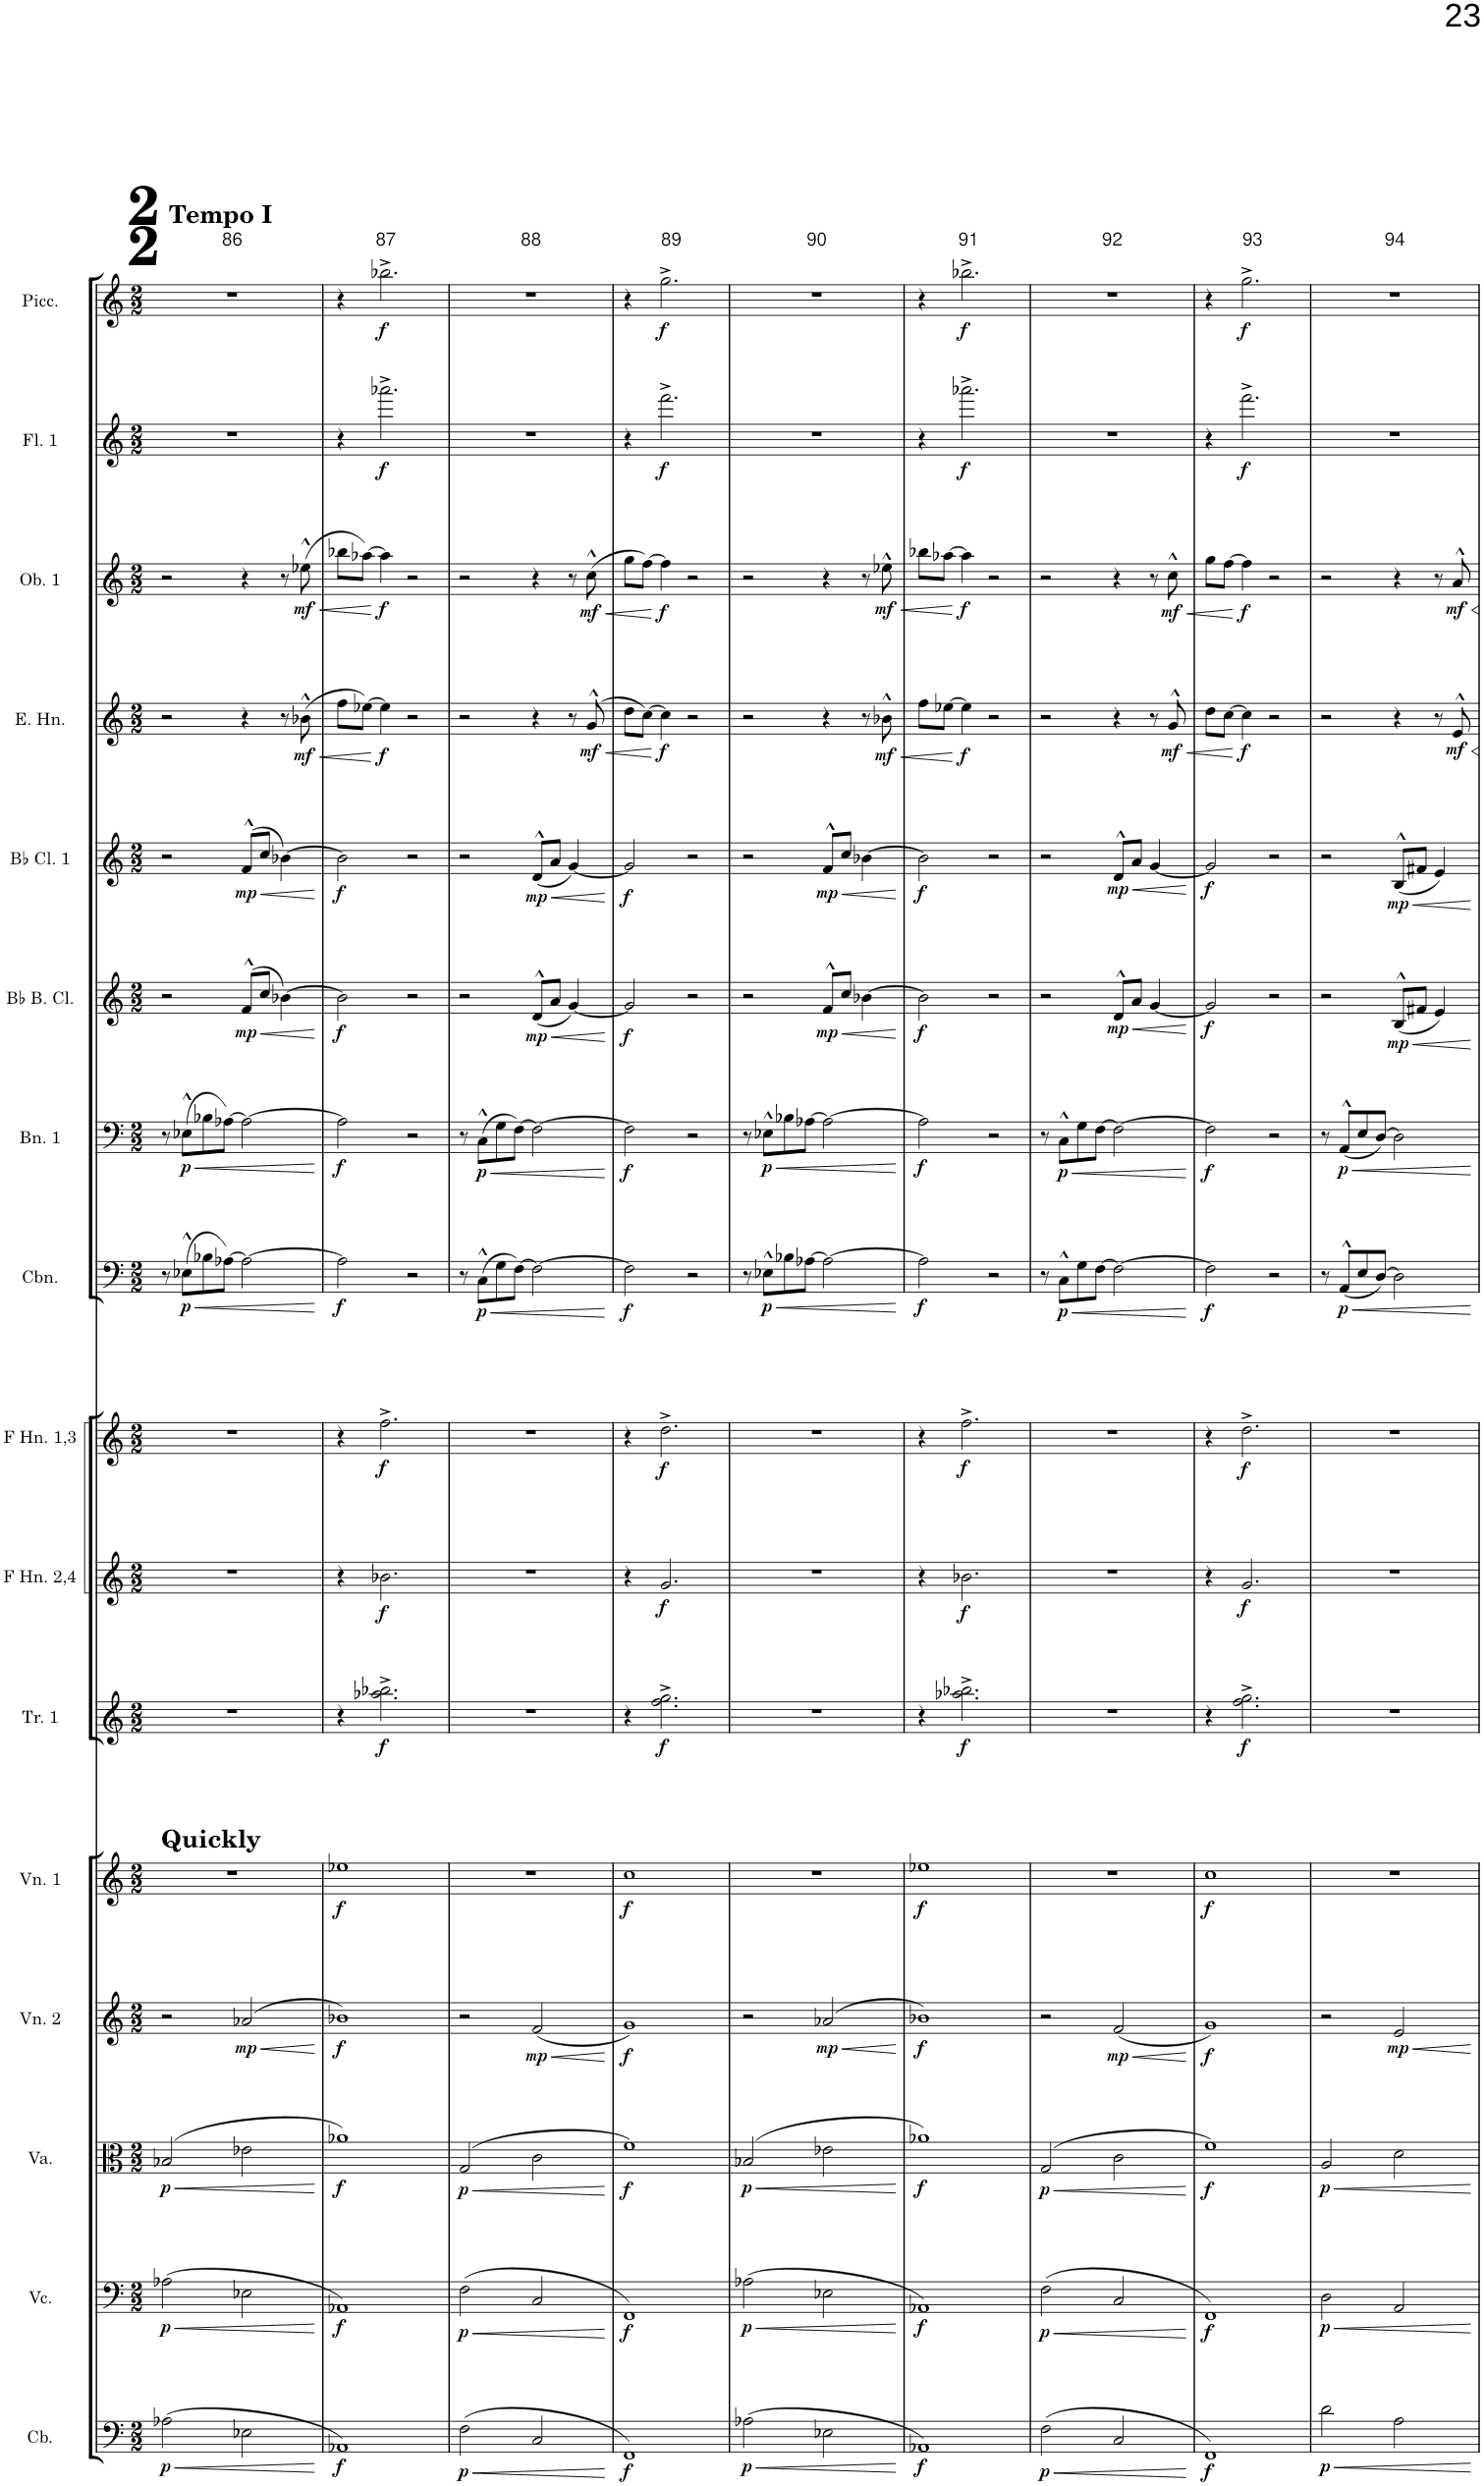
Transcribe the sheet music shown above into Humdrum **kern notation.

**kern	**dynam	**kern	**dynam	**kern	**dynam	**kern	**dynam	**kern	**dynam	**kern	**dynam	**kern	**dynam	**kern	**dynam	**kern	**dynam	**kern	**dynam	**kern	**dynam	**kern	**dynam	**kern	**dynam	**kern	**dynam	**kern	**dynam	**kern	**dynam
*part16	*part16	*part15	*part15	*part14	*part14	*part13	*part13	*part12	*part12	*part11	*part11	*part10	*part10	*part9	*part9	*part8	*part8	*part7	*part7	*part6	*part6	*part5	*part5	*part4	*part4	*part3	*part3	*part2	*part2	*part1	*part1
*staff16	*staff16	*staff15	*staff15	*staff14	*staff14	*staff13	*staff13	*staff12	*staff12	*staff11	*staff11	*staff10	*staff10	*staff9	*staff9	*staff8	*staff8	*staff7	*staff7	*staff6	*staff6	*staff5	*staff5	*staff4	*staff4	*staff3	*staff3	*staff2	*staff2	*staff1	*staff1
*I"Contrabass	*	*I"Violoncello	*	*I"Viola	*	*I"Violin 2	*	*I"Violin 1	*	*I"Trumpet 1	*	*I"Horn in F 2,4	*	*I"Horn in F 1,3	*	*I"Contrabassoon	*	*I"Bassoon 1	*	*I"Bb Bass Clarinet	*	*I"Bb Clarinet 1	*	*I"English Horn	*	*I"Oboe 1	*	*I"Flute 1	*	*I"Piccolo	*
*I'Cb.	*	*I'Vc.	*	*I'Va.	*	*I'Vn. 2	*	*I'Vn. 1	*	*I'Tr. 1	*	*	*	*	*	*I'Cbn.	*	*I'Bn. 1	*	*I'Bb B. Cl.	*	*I'Bb Cl. 1	*	*I'E. Hn.	*	*I'Ob. 1	*	*I'Fl. 1	*	*I'Picc.	*
!!LO:PB:g=z
*clefF4	*	*clefF4	*	*clefC3	*	*clefG2	*	*clefG2	*	*clefG2	*	*clefG2	*	*clefG2	*	*clefF4	*	*clefF4	*	*clefG2	*	*clefG2	*	*clefG2	*	*clefG2	*	*clefG2	*	*clefG2	*
*Trd7c12	*	*	*	*	*	*	*	*	*	*Trd1c2	*	*Trd4c7	*	*Trd4c7	*	*Trd7c12	*	*	*	*Trd8c14	*	*Trd1c2	*	*Trd4c7	*	*	*	*	*	*Trd-7c-12	*
*k[]	*	*k[]	*	*k[]	*	*k[]	*	*k[]	*	*k[]	*	*k[]	*	*k[]	*	*k[]	*	*k[]	*	*k[]	*	*k[]	*	*k[]	*	*k[]	*	*k[]	*	*k[]	*
*M2/2	*	*M2/2	*	*M2/2	*	*M2/2	*	*M2/2	*	*M2/2	*	*M2/2	*	*M2/2	*	*M2/2	*	*M2/2	*	*M2/2	*	*M2/2	*	*M2/2	*	*M2/2	*	*M2/2	*	*M2/2	*
=86	=86	=86	=86	=86	=86	=86	=86	=86	=86	=86	=86	=86	=86	=86	=86	=86	=86	=86	=86	=86	=86	=86	=86	=86	=86	=86	=86	=86	=86	=86	=86
!	!	!	!	!	!	!	!	!	!	!	!	!	!	!	!	!	!	!	!	!	!	!	!	!	!	!	!	!	!	!LO:TX:a:B:t=Tempo I	!
!	!	!	!	!	!	!	!	!	!	!	!	!	!	!	!	!	!	!	!	!	!	!	!	!	!	!	!	!	!	!LO:TX:a:B:t=2	!
!	!	!	!	!	!	!	!	!	!	!	!	!	!	!	!	!	!	!	!	!	!	!	!	!	!	!	!	!	!	!LO:TX:a:t=2	!
!	!	!	!	!	!	!	!	!LO:TX:a:B:t=Quickly	!	!	!	!	!	!	!	!	!	!	!	!	!	!	!	!	!	!	!	!	!	!	!
!	!LO:HP:b	!	!LO:HP:b	!	!LO:HP:b	!	!	!	!	!	!	!	!	!	!	!	!	!	!	!	!	!	!	!	!	!	!	!	!	!	!
!	!LO:DY:n=1:b	!	!LO:DY:n=1:b	!	!LO:DY:n=1:b	!	!	!	!	!	!	!	!	!	!	!	!	!	!	!	!	!	!	!	!	!	!	!	!	!	!
(2A-X\	< p	(2A-X\	< p	(2B-X/	< p	2r	.	1r	.	1r	.	1r	.	1r	.	8r	.	8r	.	2r	.	2r	.	2r	.	2r	.	1r	.	1r	.
!	!	!	!	!	!	!	!	!	!	!	!	!	!	!	!	!	!LO:HP:b	!	!LO:HP:b	!	!	!	!	!	!	!	!	!	!	!	!
!	!	!	!	!	!	!	!	!	!	!	!	!	!	!	!	!	!LO:DY:n=1:b	!	!LO:DY:n=1:b	!	!	!	!	!	!	!	!	!	!	!	!
.	.	.	.	.	.	.	.	.	.	.	.	.	.	.	.	(8E-X^^\L	< p	(8E-X^^\L	< p	.	.	.	.	.	.	.	.	.	.	.	.
.	.	.	.	.	.	.	.	.	.	.	.	.	.	.	.	8B-X\	.	8B-X\	.	.	.	.	.	.	.	.	.	.	.	.	.
.	.	.	.	.	.	.	.	.	.	.	.	.	.	.	.	[8A-X\J)	.	[8A-X\J)	.	.	.	.	.	.	.	.	.	.	.	.	.
!	!	!	!	!	!	!	!LO:HP:b	!	!	!	!	!	!	!	!	!	!	!	!	!	!LO:HP:b	!	!LO:HP:b	!	!	!	!	!	!	!	!
!	!	!	!	!	!	!	!LO:DY:n=1:b	!	!	!	!	!	!	!	!	!	!	!	!	!	!LO:DY:n=1:b	!	!LO:DY:n=1:b	!	!	!	!	!	!	!	!
2E-X\	.	2E-X\	.	2e-X\	.	(2a-X/	< mp	.	.	.	.	.	.	.	.	2A-\_	.	2A-\_	.	(8f^^/L	< mp	(8f^^/L	< mp	4r	.	4r	.	.	.	.	.
.	.	.	.	.	.	.	.	.	.	.	.	.	.	.	.	.	.	.	.	8cc/J	.	8cc/J	.	.	.	.	.	.	.	.	.
.	.	.	.	.	.	.	.	.	.	.	.	.	.	.	.	.	.	.	.	[4b-X\)	.	[4b-X\)	.	8r	.	8r	.	.	.	.	.
!	!	!	!	!	!	!	!	!	!	!	!	!	!	!	!	!	!	!	!	!	!	!	!	!	!LO:HP:b	!	!LO:HP:b	!	!	!	!
!	!	!	!	!	!	!	!	!	!	!	!	!	!	!	!	!	!	!	!	!	!	!	!	!	!LO:DY:n=1:b	!	!LO:DY:n=1:b	!	!	!	!
.	.	.	.	.	.	.	.	.	.	.	.	.	.	.	.	.	.	.	.	.	.	.	.	(8b-X^^\	< mf	(8ee-X^^\	< mf	.	.	.	.
.	[	.	[	.	[	.	[	.	.	.	.	.	.	.	.	.	[	.	[	.	[	.	[	.	.	.	.	.	.	.	.
=87	=87	=87	=87	=87	=87	=87	=87	=87	=87	=87	=87	=87	=87	=87	=87	=87	=87	=87	=87	=87	=87	=87	=87	=87	=87	=87	=87	=87	=87	=87	=87
!	!LO:DY:b	!	!LO:DY:b	!	!LO:DY:b	!	!LO:DY:b	!	!LO:DY:b	!	!	!	!	!	!	!	!LO:DY:b	!	!LO:DY:b	!	!LO:DY:b	!	!LO:DY:b	!	!	!	!	!	!	!	!
1AA-X)	f	1AA-X)	f	1a-X)	f	1b-X)	f	1ee-X	f	4r	.	4r	.	4r	.	2A-\]	f	2A-\]	f	2b-\]	f	2b-\]	f	8ff\L	.	8bb-X\L	.	4r	.	4r	.
.	.	.	.	.	.	.	.	.	.	.	.	.	.	.	.	.	.	.	.	.	.	.	.	[8ee-X\J)	.	[8aa-X\J)	.	.	.	.	.
!	!	!	!	!	!	!	!	!	!	!	!LO:DY:b	!	!LO:DY:b	!	!LO:DY:b	!	!	!	!	!	!	!	!	!	!LO:DY:n=1:b	!	!LO:DY:n=1:b	!	!LO:DY:b	!	!LO:DY:b
.	.	.	.	.	.	.	.	.	.	2.aa-X\^ 2.bb-X\^	f	2.b-X\	f	2.ff^\	f	.	.	.	.	.	.	.	.	4ee-\]	[ f	4aa-\]	[ f	2.aaa-X^\	f	2.bb-X^\	f
.	.	.	.	.	.	.	.	.	.	.	.	.	.	.	.	2r	.	2r	.	2r	.	2r	.	2r	.	2r	.	.	.	.	.
=88	=88	=88	=88	=88	=88	=88	=88	=88	=88	=88	=88	=88	=88	=88	=88	=88	=88	=88	=88	=88	=88	=88	=88	=88	=88	=88	=88	=88	=88	=88	=88
!	!LO:HP:b	!	!LO:HP:b	!	!LO:HP:b	!	!	!	!	!	!	!	!	!	!	!	!	!	!	!	!	!	!	!	!	!	!	!	!	!	!
!	!LO:DY:n=1:b	!	!LO:DY:n=1:b	!	!LO:DY:n=1:b	!	!	!	!	!	!	!	!	!	!	!	!	!	!	!	!	!	!	!	!	!	!	!	!	!	!
(2F\	< p	(2F\	< p	(2G/	< p	2r	.	1r	.	1r	.	1r	.	1r	.	8r	.	8r	.	2r	.	2r	.	2r	.	2r	.	1r	.	1r	.
!	!	!	!	!	!	!	!	!	!	!	!	!	!	!	!	!	!LO:HP:b	!	!LO:HP:b	!	!	!	!	!	!	!	!	!	!	!	!
!	!	!	!	!	!	!	!	!	!	!	!	!	!	!	!	!	!LO:DY:n=1:b	!	!LO:DY:n=1:b	!	!	!	!	!	!	!	!	!	!	!	!
.	.	.	.	.	.	.	.	.	.	.	.	.	.	.	.	(8C^^\L	< p	(8C^^\L	< p	.	.	.	.	.	.	.	.	.	.	.	.
.	.	.	.	.	.	.	.	.	.	.	.	.	.	.	.	8G\	.	8G\	.	.	.	.	.	.	.	.	.	.	.	.	.
.	.	.	.	.	.	.	.	.	.	.	.	.	.	.	.	[8F\J)	.	[8F\J)	.	.	.	.	.	.	.	.	.	.	.	.	.
!	!	!	!	!	!	!	!LO:HP:b	!	!	!	!	!	!	!	!	!	!	!	!	!	!LO:HP:b	!	!LO:HP:b	!	!	!	!	!	!	!	!
!	!	!	!	!	!	!	!LO:DY:n=1:b	!	!	!	!	!	!	!	!	!	!	!	!	!	!LO:DY:n=1:b	!	!LO:DY:n=1:b	!	!	!	!	!	!	!	!
2C/	.	2C/	.	2c\	.	(2f/	< mp	.	.	.	.	.	.	.	.	2F\_	.	2F\_	.	(8d^^/L	< mp	(8d^^/L	< mp	4r	.	4r	.	.	.	.	.
.	.	.	.	.	.	.	.	.	.	.	.	.	.	.	.	.	.	.	.	8a/J	.	8a/J	.	.	.	.	.	.	.	.	.
.	.	.	.	.	.	.	.	.	.	.	.	.	.	.	.	.	.	.	.	[4g/)	.	[4g/)	.	8r	.	8r	.	.	.	.	.
!	!	!	!	!	!	!	!	!	!	!	!	!	!	!	!	!	!	!	!	!	!	!	!	!	!LO:HP:b	!	!LO:HP:b	!	!	!	!
!	!	!	!	!	!	!	!	!	!	!	!	!	!	!	!	!	!	!	!	!	!	!	!	!	!LO:DY:n=1:b	!	!LO:DY:n=1:b	!	!	!	!
.	.	.	.	.	.	.	.	.	.	.	.	.	.	.	.	.	.	.	.	.	.	.	.	(8g^^/	< mf	(8cc^^\	< mf	.	.	.	.
.	[	.	[	.	[	.	[	.	.	.	.	.	.	.	.	.	[	.	[	.	[	.	[	.	.	.	.	.	.	.	.
=89	=89	=89	=89	=89	=89	=89	=89	=89	=89	=89	=89	=89	=89	=89	=89	=89	=89	=89	=89	=89	=89	=89	=89	=89	=89	=89	=89	=89	=89	=89	=89
!	!LO:DY:b	!	!LO:DY:b	!	!LO:DY:b	!	!LO:DY:b	!	!LO:DY:b	!	!	!	!	!	!	!	!LO:DY:b	!	!LO:DY:b	!	!LO:DY:b	!	!LO:DY:b	!	!	!	!	!	!	!	!
1FF)	f	1FF)	f	1f)	f	1g)	f	1cc	f	4r	.	4r	.	4r	.	2F\]	f	2F\]	f	2g/]	f	2g/]	f	8dd\L	.	8gg\L	.	4r	.	4r	.
.	.	.	.	.	.	.	.	.	.	.	.	.	.	.	.	.	.	.	.	.	.	.	.	[8cc\J)	.	[8ff\J)	.	.	.	.	.
!	!	!	!	!	!	!	!	!	!	!	!LO:DY:b	!	!LO:DY:b	!	!LO:DY:b	!	!	!	!	!	!	!	!	!	!LO:DY:n=1:b	!	!LO:DY:n=1:b	!	!LO:DY:b	!	!LO:DY:b
.	.	.	.	.	.	.	.	.	.	2.ff\^ 2.gg\^	f	2.g/	f	2.dd^\	f	.	.	.	.	.	.	.	.	4cc\]	[ f	4ff\]	[ f	2.fff^\	f	2.gg^\	f
.	.	.	.	.	.	.	.	.	.	.	.	.	.	.	.	2r	.	2r	.	2r	.	2r	.	2r	.	2r	.	.	.	.	.
=90	=90	=90	=90	=90	=90	=90	=90	=90	=90	=90	=90	=90	=90	=90	=90	=90	=90	=90	=90	=90	=90	=90	=90	=90	=90	=90	=90	=90	=90	=90	=90
!	!LO:HP:b	!	!LO:HP:b	!	!LO:HP:b	!	!	!	!	!	!	!	!	!	!	!	!	!	!	!	!	!	!	!	!	!	!	!	!	!	!
!	!LO:DY:n=1:b	!	!LO:DY:n=1:b	!	!LO:DY:n=1:b	!	!	!	!	!	!	!	!	!	!	!	!	!	!	!	!	!	!	!	!	!	!	!	!	!	!
(2A-X\	< p	(2A-X\	< p	(2B-X/	< p	2r	.	1r	.	1r	.	1r	.	1r	.	8r	.	8r	.	2r	.	2r	.	2r	.	2r	.	1r	.	1r	.
!	!	!	!	!	!	!	!	!	!	!	!	!	!	!	!	!	!LO:HP:b	!	!LO:HP:b	!	!	!	!	!	!	!	!	!	!	!	!
!	!	!	!	!	!	!	!	!	!	!	!	!	!	!	!	!	!LO:DY:n=1:b	!	!LO:DY:n=1:b	!	!	!	!	!	!	!	!	!	!	!	!
.	.	.	.	.	.	.	.	.	.	.	.	.	.	.	.	8E-X^^\L	< p	8E-X^^\L	< p	.	.	.	.	.	.	.	.	.	.	.	.
.	.	.	.	.	.	.	.	.	.	.	.	.	.	.	.	8B-X\	.	8B-X\	.	.	.	.	.	.	.	.	.	.	.	.	.
.	.	.	.	.	.	.	.	.	.	.	.	.	.	.	.	[8A-X\J	.	[8A-X\J	.	.	.	.	.	.	.	.	.	.	.	.	.
!	!	!	!	!	!	!	!LO:HP:b	!	!	!	!	!	!	!	!	!	!	!	!	!	!LO:HP:b	!	!LO:HP:b	!	!	!	!	!	!	!	!
!	!	!	!	!	!	!	!LO:DY:n=1:b	!	!	!	!	!	!	!	!	!	!	!	!	!	!LO:DY:n=1:b	!	!LO:DY:n=1:b	!	!	!	!	!	!	!	!
2E-X\	.	2E-X\	.	2e-X\	.	(2a-X/	< mp	.	.	.	.	.	.	.	.	2A-\_	.	2A-\_	.	8f^^/L	< mp	8f^^/L	< mp	4r	.	4r	.	.	.	.	.
.	.	.	.	.	.	.	.	.	.	.	.	.	.	.	.	.	.	.	.	8cc/J	.	8cc/J	.	.	.	.	.	.	.	.	.
.	.	.	.	.	.	.	.	.	.	.	.	.	.	.	.	.	.	.	.	[4b-X\	.	[4b-X\	.	8r	.	8r	.	.	.	.	.
!	!	!	!	!	!	!	!	!	!	!	!	!	!	!	!	!	!	!	!	!	!	!	!	!	!LO:HP:b	!	!LO:HP:b	!	!	!	!
!	!	!	!	!	!	!	!	!	!	!	!	!	!	!	!	!	!	!	!	!	!	!	!	!	!LO:DY:n=1:b	!	!LO:DY:n=1:b	!	!	!	!
.	.	.	.	.	.	.	.	.	.	.	.	.	.	.	.	.	.	.	.	.	.	.	.	8b-X^^\	< mf	8ee-X^^\	< mf	.	.	.	.
.	[	.	[	.	[	.	[	.	.	.	.	.	.	.	.	.	[	.	[	.	[	.	[	.	.	.	.	.	.	.	.
=91	=91	=91	=91	=91	=91	=91	=91	=91	=91	=91	=91	=91	=91	=91	=91	=91	=91	=91	=91	=91	=91	=91	=91	=91	=91	=91	=91	=91	=91	=91	=91
!	!LO:DY:b	!	!LO:DY:b	!	!LO:DY:b	!	!LO:DY:b	!	!LO:DY:b	!	!	!	!	!	!	!	!LO:DY:b	!	!LO:DY:b	!	!LO:DY:b	!	!LO:DY:b	!	!	!	!	!	!	!	!
1AA-X)	f	1AA-X)	f	1a-X)	f	1b-X)	f	1ee-X	f	4r	.	4r	.	4r	.	2A-\]	f	2A-\]	f	2b-\]	f	2b-\]	f	8ff\L	.	8bb-X\L	.	4r	.	4r	.
.	.	.	.	.	.	.	.	.	.	.	.	.	.	.	.	.	.	.	.	.	.	.	.	[8ee-X\J	.	[8aa-X\J	.	.	.	.	.
!	!	!	!	!	!	!	!	!	!	!	!LO:DY:b	!	!LO:DY:b	!	!LO:DY:b	!	!	!	!	!	!	!	!	!	!LO:DY:n=1:b	!	!LO:DY:n=1:b	!	!LO:DY:b	!	!LO:DY:b
.	.	.	.	.	.	.	.	.	.	2.aa-X\^ 2.bb-X\^	f	2.b-X\	f	2.ff^\	f	.	.	.	.	.	.	.	.	4ee-\]	[ f	4aa-\]	[ f	2.aaa-X^\	f	2.bb-X^\	f
.	.	.	.	.	.	.	.	.	.	.	.	.	.	.	.	2r	.	2r	.	2r	.	2r	.	2r	.	2r	.	.	.	.	.
=92	=92	=92	=92	=92	=92	=92	=92	=92	=92	=92	=92	=92	=92	=92	=92	=92	=92	=92	=92	=92	=92	=92	=92	=92	=92	=92	=92	=92	=92	=92	=92
!	!LO:HP:b	!	!LO:HP:b	!	!LO:HP:b	!	!	!	!	!	!	!	!	!	!	!	!	!	!	!	!	!	!	!	!	!	!	!	!	!	!
!	!LO:DY:n=1:b	!	!LO:DY:n=1:b	!	!LO:DY:n=1:b	!	!	!	!	!	!	!	!	!	!	!	!	!	!	!	!	!	!	!	!	!	!	!	!	!	!
(2F\	< p	(2F\	< p	(2G/	< p	2r	.	1r	.	1r	.	1r	.	1r	.	8r	.	8r	.	2r	.	2r	.	2r	.	2r	.	1r	.	1r	.
!	!	!	!	!	!	!	!	!	!	!	!	!	!	!	!	!	!LO:HP:b	!	!LO:HP:b	!	!	!	!	!	!	!	!	!	!	!	!
!	!	!	!	!	!	!	!	!	!	!	!	!	!	!	!	!	!LO:DY:n=1:b	!	!LO:DY:n=1:b	!	!	!	!	!	!	!	!	!	!	!	!
.	.	.	.	.	.	.	.	.	.	.	.	.	.	.	.	8C^^\L	< p	8C^^\L	< p	.	.	.	.	.	.	.	.	.	.	.	.
.	.	.	.	.	.	.	.	.	.	.	.	.	.	.	.	8G\	.	8G\	.	.	.	.	.	.	.	.	.	.	.	.	.
.	.	.	.	.	.	.	.	.	.	.	.	.	.	.	.	[8F\J	.	[8F\J	.	.	.	.	.	.	.	.	.	.	.	.	.
!	!	!	!	!	!	!	!LO:HP:b	!	!	!	!	!	!	!	!	!	!	!	!	!	!LO:HP:b	!	!LO:HP:b	!	!	!	!	!	!	!	!
!	!	!	!	!	!	!	!LO:DY:n=1:b	!	!	!	!	!	!	!	!	!	!	!	!	!	!LO:DY:n=1:b	!	!LO:DY:n=1:b	!	!	!	!	!	!	!	!
2C/	.	2C/	.	2c\	.	(2f/	< mp	.	.	.	.	.	.	.	.	2F\_	.	2F\_	.	8d^^/L	< mp	8d^^/L	< mp	4r	.	4r	.	.	.	.	.
.	.	.	.	.	.	.	.	.	.	.	.	.	.	.	.	.	.	.	.	8a/J	.	8a/J	.	.	.	.	.	.	.	.	.
.	.	.	.	.	.	.	.	.	.	.	.	.	.	.	.	.	.	.	.	[4g/	.	[4g/	.	8r	.	8r	.	.	.	.	.
!	!	!	!	!	!	!	!	!	!	!	!	!	!	!	!	!	!	!	!	!	!	!	!	!	!LO:HP:b	!	!LO:HP:b	!	!	!	!
!	!	!	!	!	!	!	!	!	!	!	!	!	!	!	!	!	!	!	!	!	!	!	!	!	!LO:DY:n=1:b	!	!LO:DY:n=1:b	!	!	!	!
.	.	.	.	.	.	.	.	.	.	.	.	.	.	.	.	.	.	.	.	.	.	.	.	8g^^/	< mf	8cc^^\	< mf	.	.	.	.
.	[	.	[	.	[	.	[	.	.	.	.	.	.	.	.	.	[	.	[	.	[	.	[	.	.	.	.	.	.	.	.
=93	=93	=93	=93	=93	=93	=93	=93	=93	=93	=93	=93	=93	=93	=93	=93	=93	=93	=93	=93	=93	=93	=93	=93	=93	=93	=93	=93	=93	=93	=93	=93
!	!LO:DY:b	!	!LO:DY:b	!	!LO:DY:b	!	!LO:DY:b	!	!LO:DY:b	!	!	!	!	!	!	!	!LO:DY:b	!	!LO:DY:b	!	!LO:DY:b	!	!LO:DY:b	!	!	!	!	!	!	!	!
1FF)	f	1FF)	f	1f)	f	1g)	f	1cc	f	4r	.	4r	.	4r	.	2F\]	f	2F\]	f	2g/]	f	2g/]	f	8dd\L	.	8gg\L	.	4r	.	4r	.
.	.	.	.	.	.	.	.	.	.	.	.	.	.	.	.	.	.	.	.	.	.	.	.	[8cc\J	.	[8ff\J	.	.	.	.	.
!	!	!	!	!	!	!	!	!	!	!	!LO:DY:b	!	!LO:DY:b	!	!LO:DY:b	!	!	!	!	!	!	!	!	!	!LO:DY:n=1:b	!	!LO:DY:n=1:b	!	!LO:DY:b	!	!LO:DY:b
.	.	.	.	.	.	.	.	.	.	2.ff\^ 2.gg\^	f	2.g/	f	2.dd^\	f	.	.	.	.	.	.	.	.	4cc\]	[ f	4ff\]	[ f	2.fff^\	f	2.gg^\	f
.	.	.	.	.	.	.	.	.	.	.	.	.	.	.	.	2r	.	2r	.	2r	.	2r	.	2r	.	2r	.	.	.	.	.
=94	=94	=94	=94	=94	=94	=94	=94	=94	=94	=94	=94	=94	=94	=94	=94	=94	=94	=94	=94	=94	=94	=94	=94	=94	=94	=94	=94	=94	=94	=94	=94
!	!LO:HP:b	!	!LO:HP:b	!	!LO:HP:b	!	!	!	!	!	!	!	!	!	!	!	!	!	!	!	!	!	!	!	!	!	!	!	!	!	!
!	!LO:DY:n=1:b	!	!LO:DY:n=1:b	!	!LO:DY:n=1:b	!	!	!	!	!	!	!	!	!	!	!	!	!	!	!	!	!	!	!	!	!	!	!	!	!	!
2d\	< p	2D\	< p	2A/	< p	2r	.	1r	.	1r	.	1r	.	1r	.	8r	.	8r	.	2r	.	2r	.	2r	.	2r	.	1r	.	1r	.
!	!	!	!	!	!	!	!	!	!	!	!	!	!	!	!	!	!LO:HP:b	!	!LO:HP:b	!	!	!	!	!	!	!	!	!	!	!	!
!	!	!	!	!	!	!	!	!	!	!	!	!	!	!	!	!	!LO:DY:n=1:b	!	!LO:DY:n=1:b	!	!	!	!	!	!	!	!	!	!	!	!
.	.	.	.	.	.	.	.	.	.	.	.	.	.	.	.	(8AA^^/L	< p	(8AA^^/L	< p	.	.	.	.	.	.	.	.	.	.	.	.
.	.	.	.	.	.	.	.	.	.	.	.	.	.	.	.	8E/	.	8E/	.	.	.	.	.	.	.	.	.	.	.	.	.
.	.	.	.	.	.	.	.	.	.	.	.	.	.	.	.	[8D/J)	.	[8D/J)	.	.	.	.	.	.	.	.	.	.	.	.	.
!	!	!	!	!	!	!	!LO:HP:b	!	!	!	!	!	!	!	!	!	!	!	!	!	!LO:HP:b	!	!LO:HP:b	!	!	!	!	!	!	!	!
!	!	!	!	!	!	!	!LO:DY:n=1:b	!	!	!	!	!	!	!	!	!	!	!	!	!	!LO:DY:n=1:b	!	!LO:DY:n=1:b	!	!	!	!	!	!	!	!
2A\	.	2AA/	.	2d\	.	2e/	< mp	.	.	.	.	.	.	.	.	2D\]	.	2D\]	.	(8B^^/L	< mp	(8B^^/L	< mp	4r	.	4r	.	.	.	.	.
.	.	.	.	.	.	.	.	.	.	.	.	.	.	.	.	.	.	.	.	8f#X/J	.	8f#X/J	.	.	.	.	.	.	.	.	.
.	.	.	.	.	.	.	.	.	.	.	.	.	.	.	.	.	.	.	.	4e/)	.	4e/)	.	8r	.	8r	.	.	.	.	.
!	!	!	!	!	!	!	!	!	!	!	!	!	!	!	!	!	!	!	!	!	!	!	!	!	!LO:DY:b	!	!LO:DY:b	!	!	!	!
.	.	.	.	.	.	.	.	.	.	.	.	.	.	.	.	.	.	.	.	.	.	.	.	8e^^/	mf	8a^^/	mf	.	.	.	.
.	[	.	[	.	[	.	[	.	.	.	.	.	.	.	.	.	[	.	[	.	[	.	[	.	.	.	.	.	.	.	.
=	=	=	=	=	=	=	=	=	=	=	=	=	=	=	=	=	=	=	=	=	=	=	=	=	=	=	=	=	=	=	=
*-	*-	*-	*-	*-	*-	*-	*-	*-	*-	*-	*-	*-	*-	*-	*-	*-	*-	*-	*-	*-	*-	*-	*-	*-	*-	*-	*-	*-	*-	*-	*-
